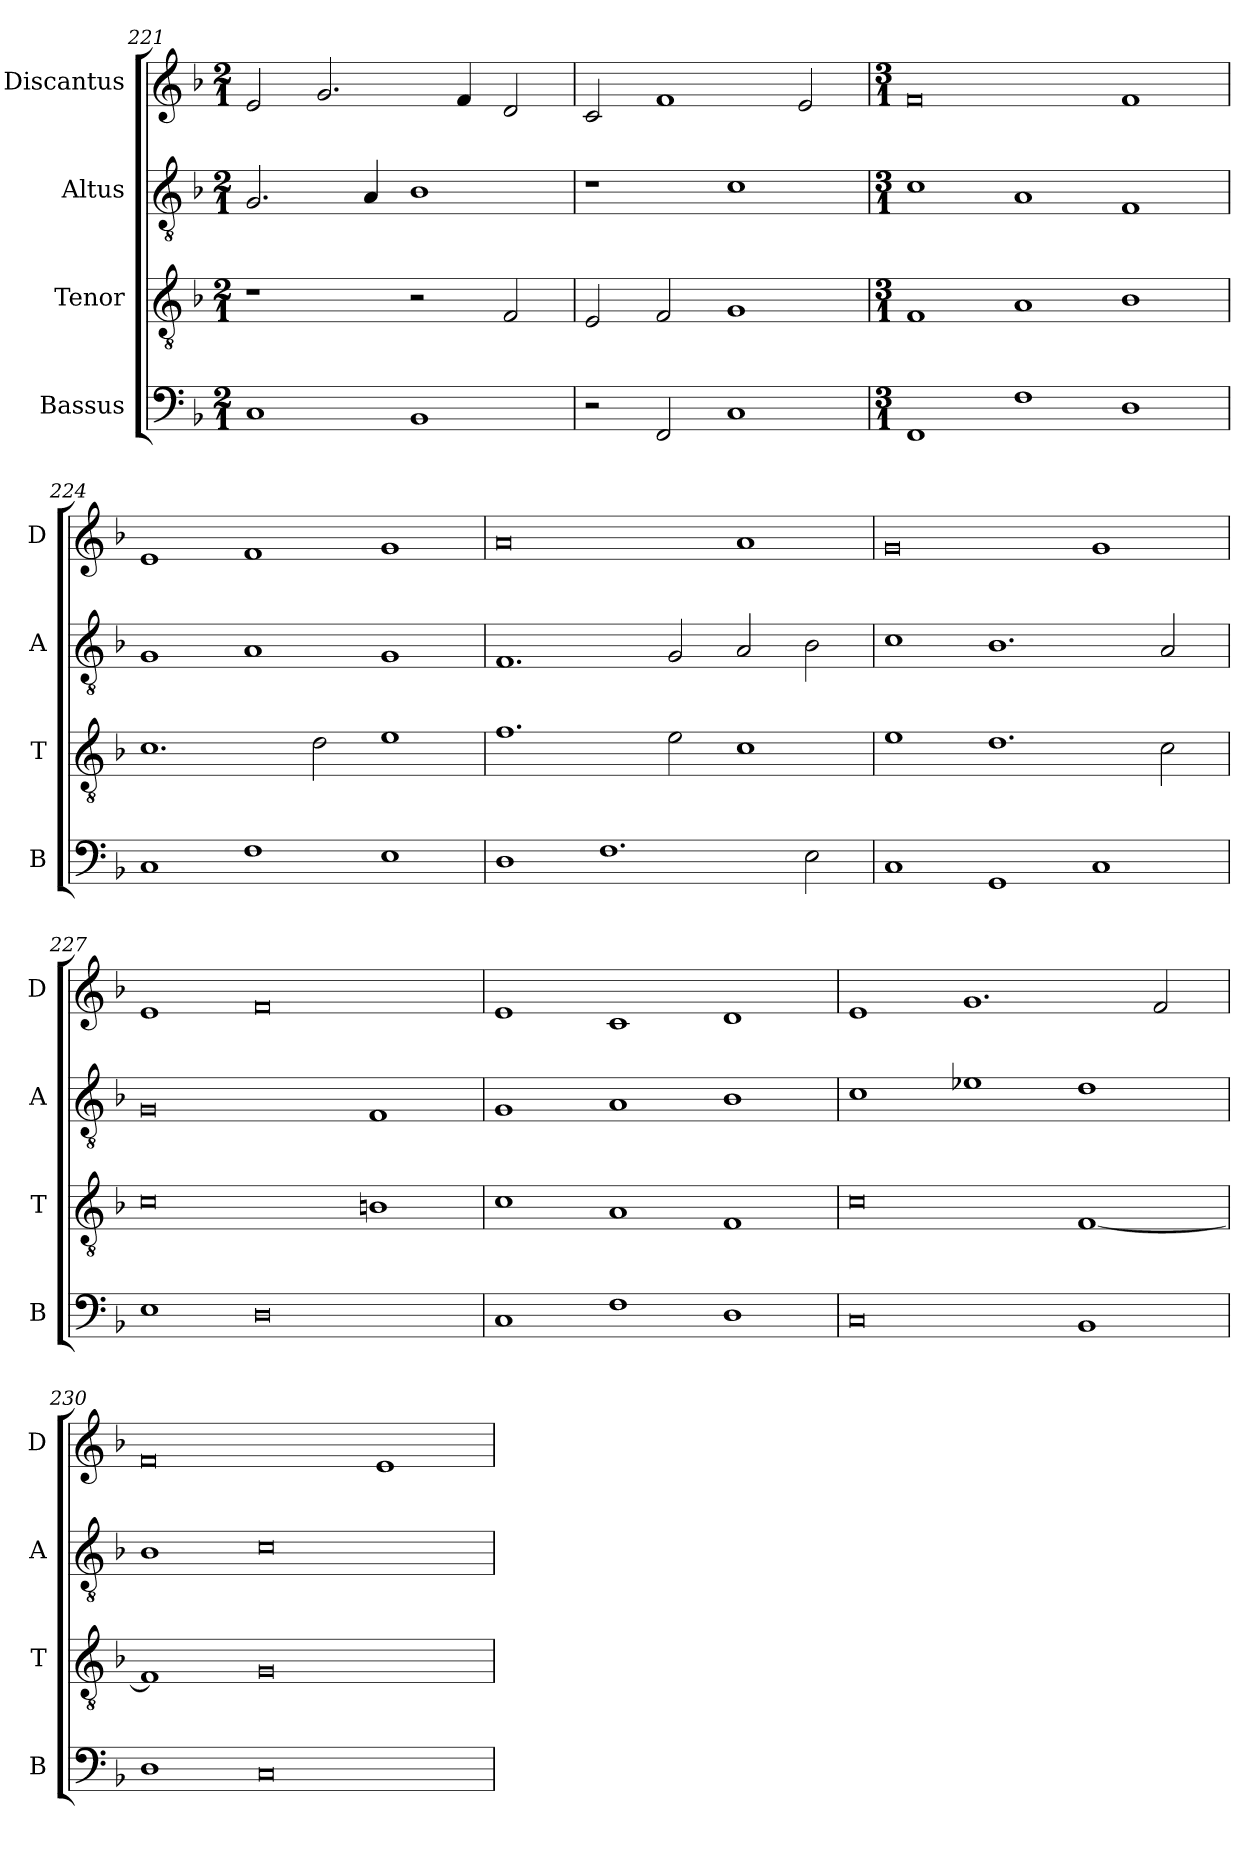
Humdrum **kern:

**kern	**kern	**kern	**kern
*part4	*part3	*part2	*part1
*staff4	*staff3	*staff2	*staff1
*I"Bassus	*I"Tenor	*I"Altus	*I"Discantus
*I'B	*I'T	*I'A	*I'D
*clefF4	*clefGv2	*clefGv2	*clefG2
*k[b-]	*k[b-]	*k[b-]	*k[b-]
*M2/1	*M2/1	*M2/1	*M2/1
=221	=221	=221	=221
1C	1r	2.G/	2e/
.	.	.	2.g/
.	.	4A/	.
1BB-	2r	1B-	.
.	.	.	4f/
.	2F/	.	2d/
=222	=222	=222	=222
2r	2E/	1r	2c/
2FF/	2F/	.	1f
1C	1G	1c	.
.	.	.	2e/
=223	=223	=223	=223
*M3/1	*M3/1	*M3/1	*M3/1
1FF	1F	1c	0f
1F	1A	1A	.
1D	1B-	1F	1f
=224	=224	=224	=224
1C	1.c	1G	1e
1F	.	1A	1f
.	2d\	.	.
1E	1e	1G	1g
=225	=225	=225	=225
1D	1.f	1.F	0a
1.F	.	.	.
.	2e\	2G/	.
.	1c	2A/	1a
2E\	.	2B-\	.
=226	=226	=226	=226
1C	1e	1c	0g
1GG	1.d	1.B-	.
1C	.	.	1g
.	2c\	2A/	.
=227	=227	=227	=227
1E	0c	0G	1e
0D	.	.	0f
.	1Bn	1F	.
=228	=228	=228	=228
1C	1c	1G	1e
1F	1A	1A	1c
1D	1F	1B-	1d
=229	=229	=229	=229
0C	0c	1c	1e
.	.	1e-X	1.g
1BB-	[1F	1d	.
.	.	.	2f/
=230	=230	=230	=230
1D	1F]	1B-	0f
0C	0G	0c	.
.	.	.	1e
=	=	=	=
*-	*-	*-	*-
